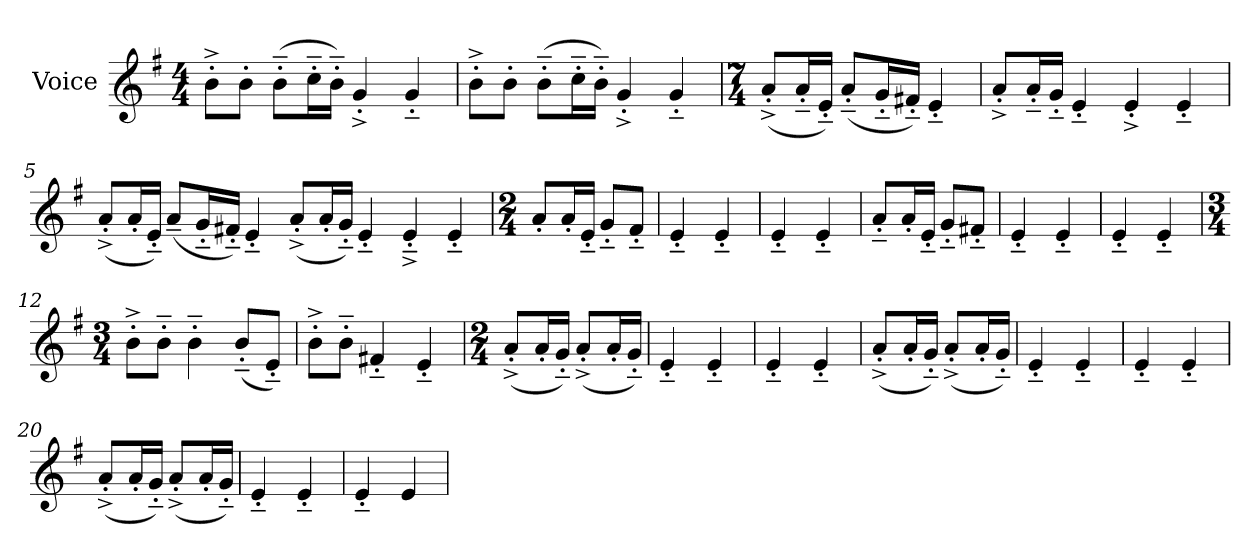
**kern
*part1
*staff1
*I"Voice
*I'Vo.
*clefG2
*k[f#]
*M4/4
*MM90
=1
8b'^\L
8b'\J
(8b'~\L
16cc'~\L
16b'~\JJ)
4g'^/
4g'~/
=2
8b'^\L
8b'\J
(8b'~\L
16cc'~\L
16b'~\JJ)
4g'^/
4g'~/
=3
*M7/4
(8a'^/L
16a'~/L
16e'~/JJ)
(8a'~/L
16g'~/L
16f#X'~/JJ)
4e'~/
!!LO:LB:g=z
=4
8a'^/L
16a'~/L
16g'~/JJ
4e'~/
4e'^/
4e'~/
=5
(8a'^/L
16a'/L
16e'~/JJ)
(8a~/L
16g'~/L
16f#X'~/JJ)
4e'~/
(8a'^/L
16a'/L
16g'~/JJ)
4e'~/
4e'~^/
4e'~/
=6
*M2/4
8a'/L
16a'/L
16e'~/JJ
8g'~/L
8f#'~/J
=7
4e'~/
4e'~/
!!LO:LB:g=z
=8
4e'~/
4e'~/
=9
8a'~/L
16a'/L
16e'~/JJ
8g'~/L
8f#X'~/J
=10
4e'~/
4e'~/
=11
4e'~/
4e'~/
=12
*M3/4
8b'^\L
8b'~\J
4b'~\
(8b'~/L
8e'~/J)
=13
8b'^\L
8b'~\J
4f#X'~/
4e'~/
=14
*M2/4
(8a'^/L
16a'/L
16g'~/JJ)
(8a'^/L
16a'/L
16g'~/JJ)
!!LO:LB:g=z
=15
4e'~/
4e'~/
=16
4e'~/
4e'~/
=17
(8a'^/L
16a'/L
16g'~/JJ)
(8a'^/L
16a'/L
16g'~/JJ)
=18
4e'~/
4e'~/
=19
4e'~/
4e'~/
=20
(8a'^/L
16a'/L
16g'~/JJ)
(8a'^/L
16a'/L
16g'~/JJ)
=21
4e'~/
4e'~/
=22
4e'~/
4e/
=!!
*-
